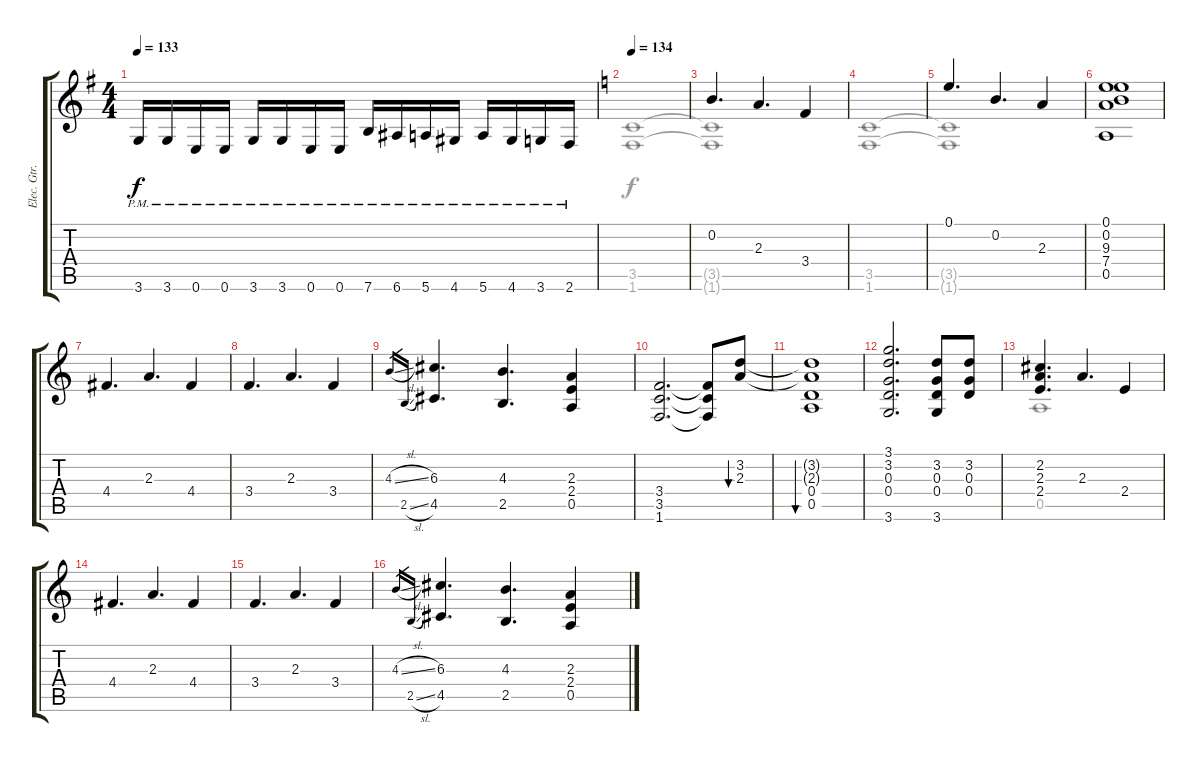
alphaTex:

\track ("Elec. Gtr. 1" "Elec. Gtr.") {instrument distortionguitar}
\staff {score tabs}
\tuning (E4 B3 G3 D3 A2 E2) {hide}
\voice
\ts (4 4)
\tempo 133
\clef g2
\ks g
3.6{pm}.16{dy f} 3.6{pm}.16 0.6{pm}.16 0.6{pm}.16 3.6{pm}.16 3.6{pm}.16 0.6{pm}.16 0.6{pm}.16 7.6{pm}.16 6.6{pm}.16 5.6{pm}.16 4.6{pm}.16 5.6{pm}.16 4.6{pm}.16 3.6{pm}.16 2.6{pm}.16 |
\tempo 134
\ks c
|
0.2.4{d} 2.3.4{d} 3.4.4 |
|
0.1.4{d} 0.2.4{d} 2.3.4 |
(0.1 0.2 9.3 7.4 0.5).1 |
4.4.4{d} 2.3.4{d} 4.4.4 |
3.4.4{d} 2.3.4{d} 3.4.4 |
4.3{sl}.16{gr} 2.5{sl}.16{gr} (6.3 4.5).4{d} (4.3 2.5).4{d} (2.3 2.4 0.5).4 |
(3.4 3.5 1.6).2{d} (3.4{t} 3.5{t} 1.6{t}).8 (3.2 2.3).8{bu 240} |
(3.2{t} 2.3{t} 0.4 0.5).1{bu 240} |
(3.1 3.2 0.3 0.4 3.6).2{d} (3.2 0.3 0.4 3.6).8 (3.2 0.3 0.4).8 |
(2.2 2.3 2.4).4{d} 2.3.4{d} 2.4.4 |
4.4.4{d} 2.3.4{d} 4.4.4 |
3.4.4{d} 2.3.4{d} 3.4.4 |
4.3{sl}.16{gr} 2.5{sl}.16{gr} (6.3 4.5).4{d} (4.3 2.5).4{d} (2.3 2.4 0.5).4
\voice
\clef g2
\ottava regular
\simile none
\ks g
|
\ks c
(3.5 1.6).1 |
(3.5{t} 1.6{t}).1 |
(3.5 1.6).1 |
(3.5{t} 1.6{t}).1 |
|
|
|
|
|
|
|
0.5.1 |
|
|
